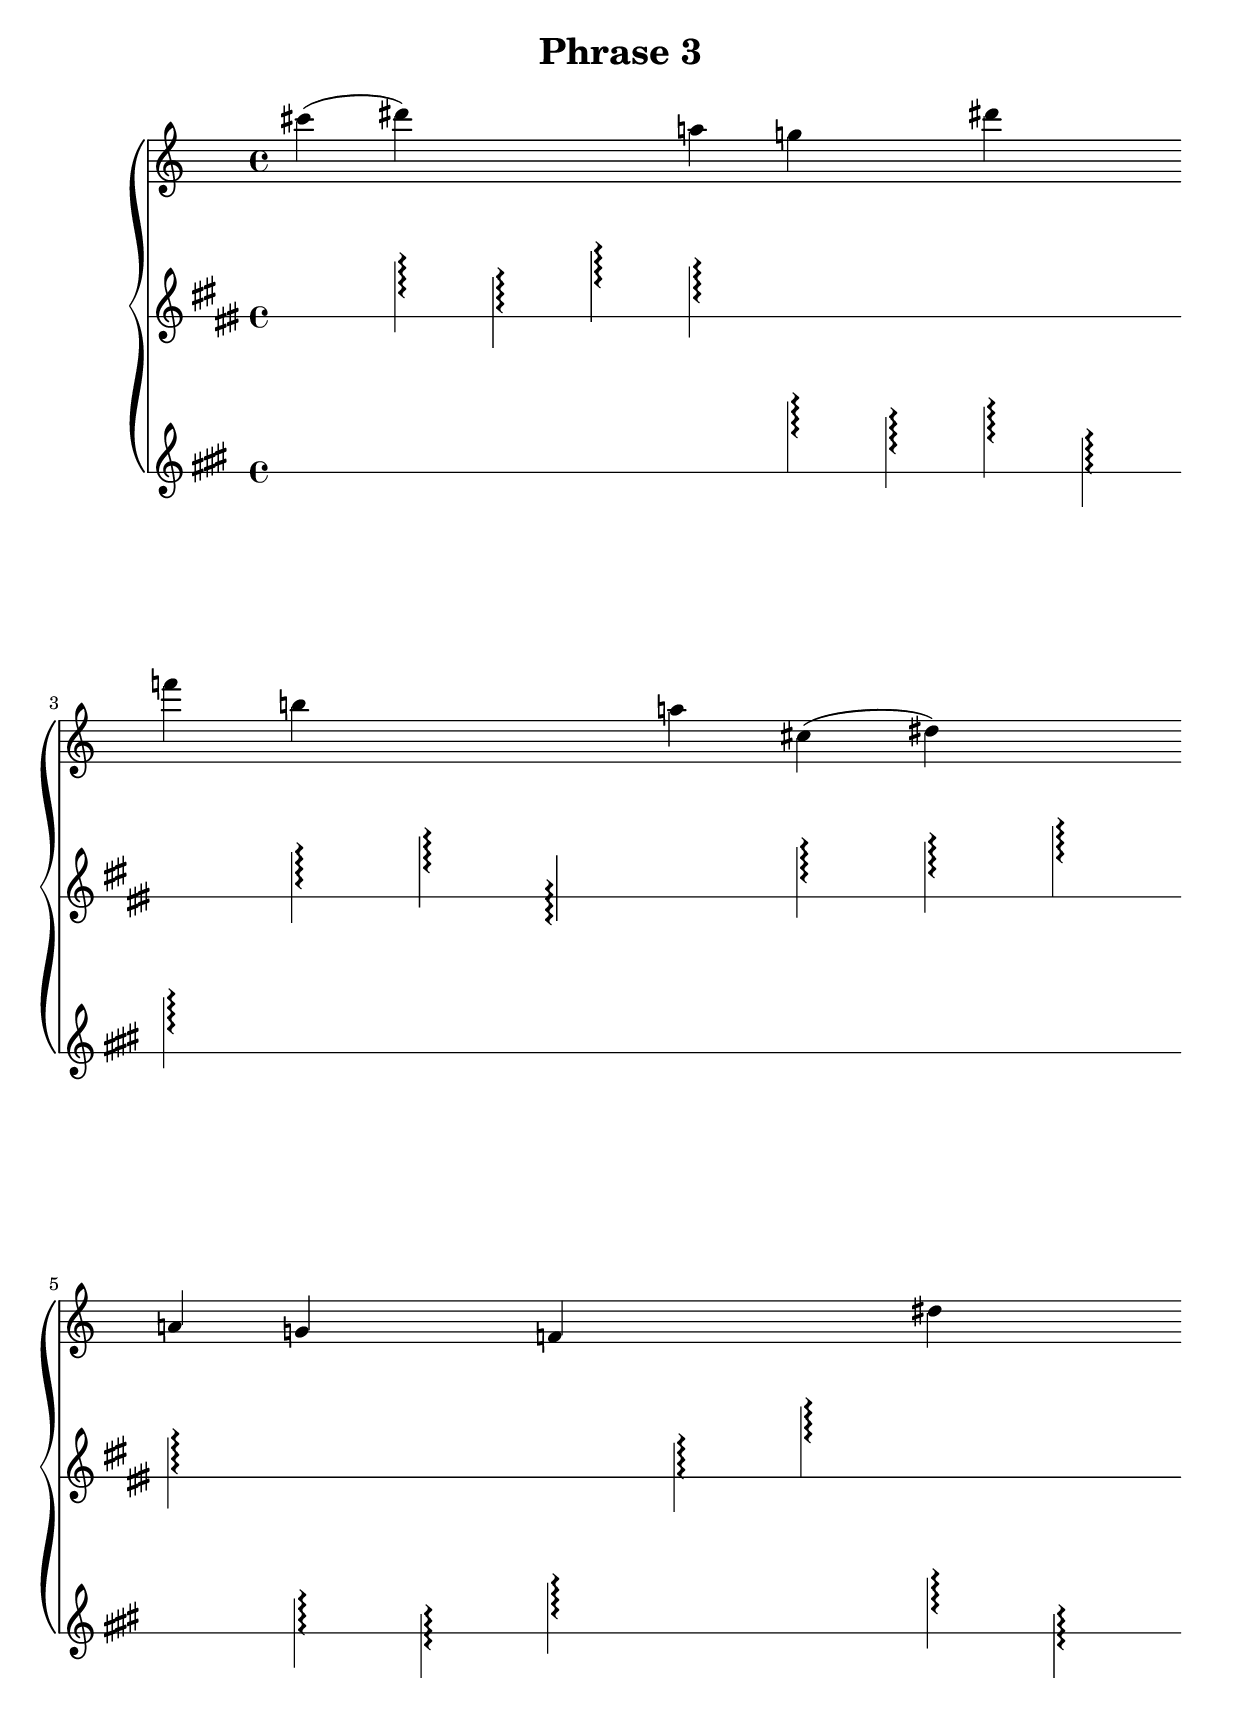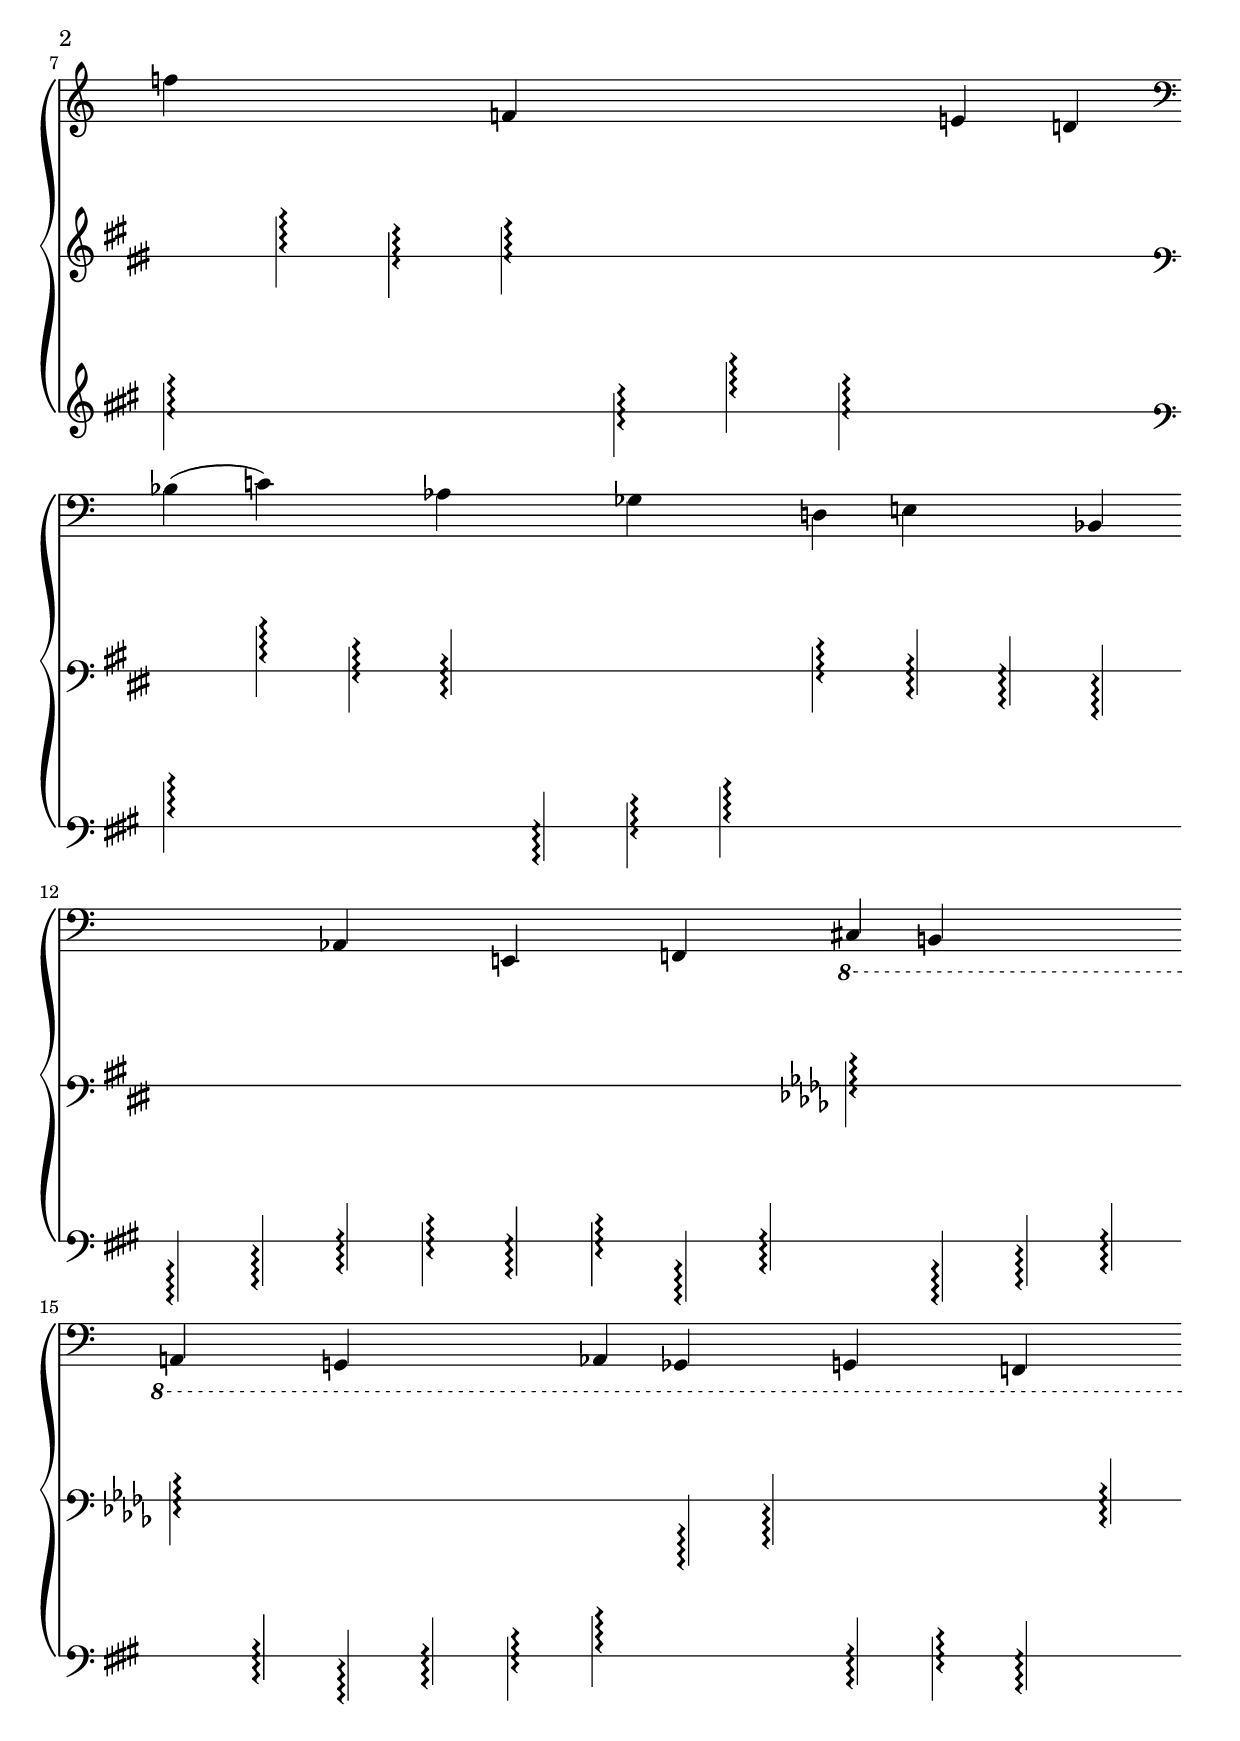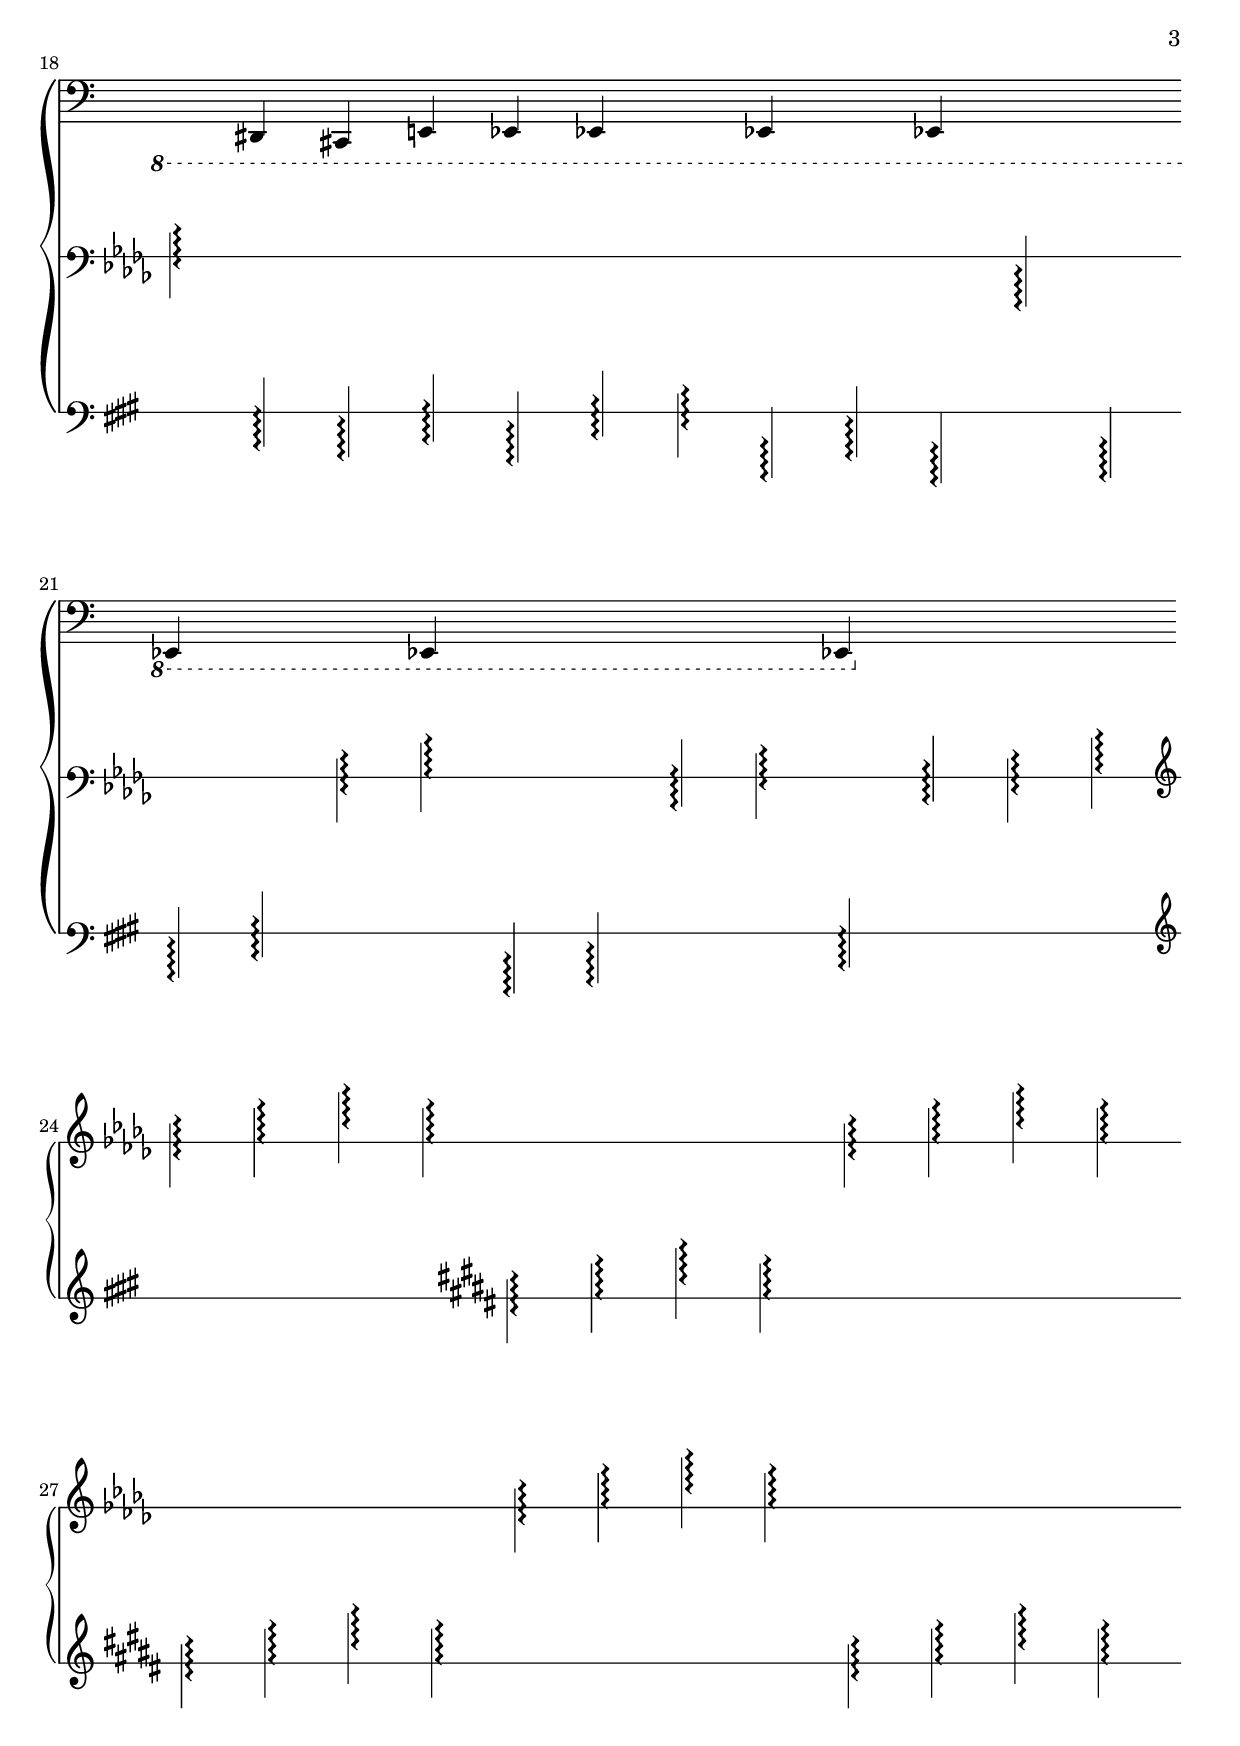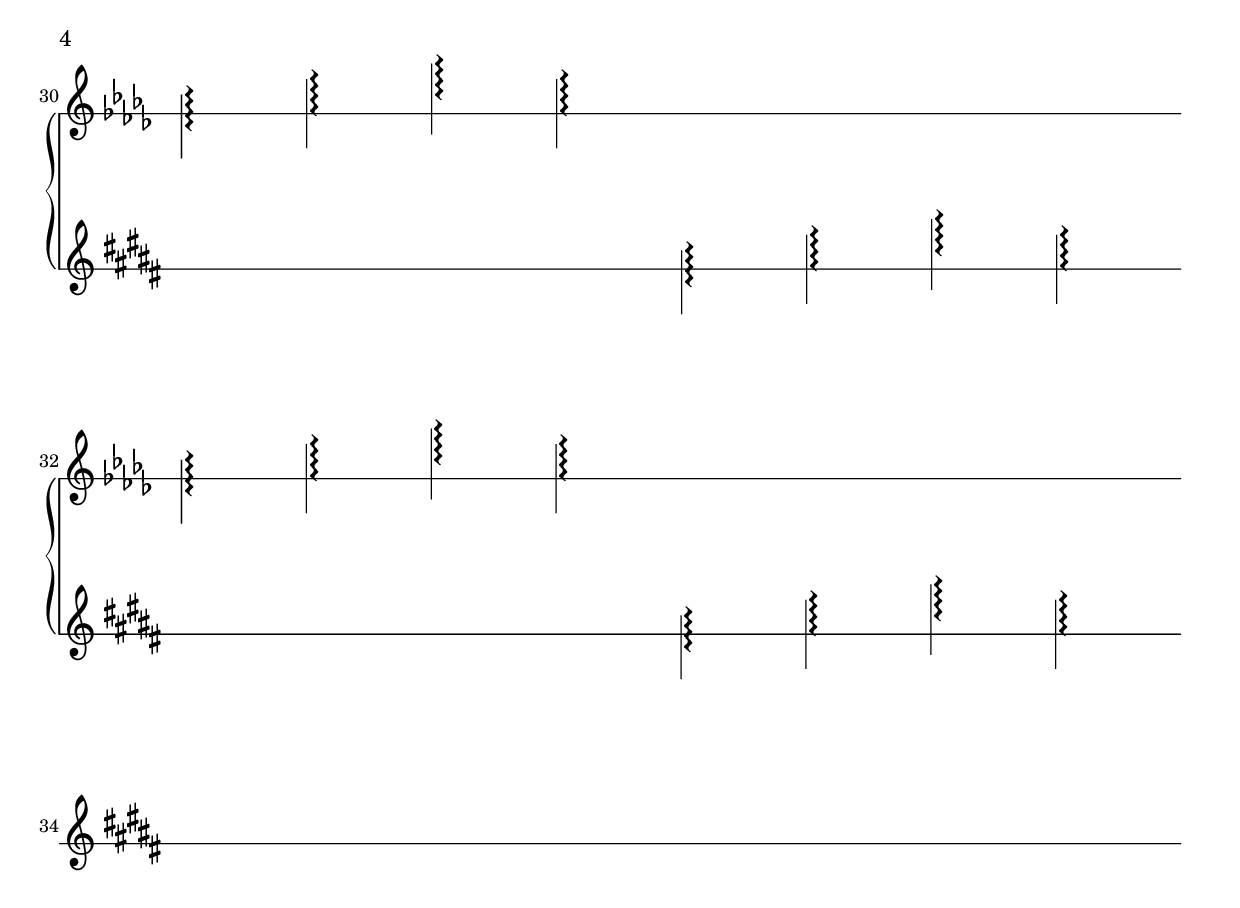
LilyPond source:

\version "2.20.0"

\header {
	title = "Phrase 3"
}

%% http://lsr.di.unimi.it/LSR/Item?u=1&id=761
%% see also http://lsr.di.unimi.it/LSR/Item?u=1&id=545

%% version 2014/03/24
%% see for snippet upgrade http://gillesth.free.fr/Lilypond/chord/
%% A little doc is also provided !

#(define (noteEvent? music)
(eq? (ly:music-property music 'name) 'NoteEvent))

#(define (no-duration? music)
(not (ly:duration? (ly:music-property music 'duration))))

#(define (expand-q-chords music); for q chords : see chord-repetition-init.ly
(expand-repeat-chords! (list 'rhythmic-event) music))

%%%%%%%%%%%%%%%%%%%%%%%%%%  extractNote  %%%%%%%%%%%%%%%%%%%%%%%%%%%%%%%%%%%%%
#(define tagNotExtractNote (gensym))
#(use-modules (ice-9 receive)) %% for the use of receive

#(define (chord->note chord n . args)
"Return either the note n of chord chord, keeping articulations or if other
numbers are specified in args, a chord with the matching notes."
(receive (notes others)
 (partition noteEvent? (ly:music-property chord 'elements))
 (if (null? notes)
   chord
   (let* ((len (length notes))
          (res (filter-map
            (lambda(i)
              (and (integer? i)
                   (<= i len)
                   (> i 0)
                   (list-ref notes (1- i)))) ; list-ref is zero-based
            (cons n args)))
           (one-note (cond 
             ((null? res) (list-ref notes (1- len)))
             ((null? (cdr res))(car res))
             (else #f))))
      (if one-note
        (begin
          (ly:music-set-property! one-note 'articulations 
            (append (ly:music-property one-note 'articulations) others))
          one-note)
        (make-event-chord (append res others)))))))
         
#(define (extract-note music n . args)
"Extract the note n of each chords in music, keeping articulations.
If other numbers are given in args, the function returns a chord build with all
matching notes. If no note matches, returns the last note of the chord."
 (map-some-music 
   (lambda (evt)
      (cond 
        ((eq? 'EventChord (ly:music-property evt 'name))
           (let ((tags (ly:music-property evt 'tags)))
              (if (memq tagNotExtractNote tags)
                 (ly:music-set-property! evt 'tags ; only remove the tag
                     (delq tagNotExtractNote tags))
                 (set! evt (apply chord->note evt n args)))
              evt))
        (else (and (ly:music-property evt 'duration #f) evt))))
   (expand-q-chords music)))

extractNote = #(define-music-function (parser location n music )
                                                            (number? ly:music?)
 (extract-note music n))

% usefull for notExtractNote
tagify = #(define-music-function (parser location tag music)(symbol? ly:music?)
"Add `tag in the tags property of all chords"
(music-map
	(lambda (evt)
    (if (eq? 'EventChord (ly:music-property evt 'name))
       (ly:music-set-property! evt 'tags
             (cons tag (ly:music-property evt 'tags))))
		evt)
	music))
notExtractNote = #(define-music-function (parser location music)(ly:music?)
"Avoids music to be extracted by \\extractNote."
#{
  \tagify #tagNotExtractNote $music
#})

%%%%%%%%%%%%%%%%%%%%%%%%%%  extractVoice  %%%%%%%%%%%%%%%%%%%%%%%%%%%%%%%%%%%%%
#(define tagNotExtractVoice (gensym))

#(define (extract-voice music d deeper-level?) ;; d as a decimal number
   (define (nth-voice voices n)
    (let ((len (length voices)))
     (list-ref voices (1-   ; list-ref is zero-based !
      (if (<= n len) n len)))))
   
   (define (not-extract? x)
     (let ((tags (ly:music-property x 'tags)))
        (and (memq tagNotExtractVoice tags)    ; don't extract anything
             (begin 
               (ly:music-set-property! x 'tags 
                   (delq tagNotExtractVoice tags)) ; only remove the tag
               x))))
   
   (define (myfilter x)
     (or (not-extract? x)
         (case (ly:music-property x 'name #f)
           ((SimultaneousMusic EventChord) x)
           ((OverrideProperty PropertySet VoiceSeparator) #f)
           ((ContextSpeccedMusic)
              (if (eq? (ly:music-property x 'context-type) 'Voice)
                (set! x (myfilter (ly:music-property x 'element #f))))
              x)
           (else (if (ly:music-property x 'duration #f)
             x
             (let ((e (ly:music-property x 'element #f))
                      (es (ly:music-property x 'elements #f)))
               (if e (ly:music-set-property! x 'element (myfilter e)))
               (if (pair? es)(ly:music-set-property! x 'elements
                                (filter myfilter es)))
               x))))))
(map-some-music 
 (lambda(evt)
   (case (ly:music-property evt 'name)
     ((EventChord) evt)
     ((SimultaneousMusic)
        (or (not-extract? evt)
            (let* ((save-d d)                      ; if d = 4.321, we'll get :
                   (n (truncate d))                ; n = 4 (the integer part)
                   (next-d (- (* 10  d)(* 10 n)))  ; next-d = 43.21 - 40 = 3.21
                   (voices (filter myfilter (ly:music-property evt 'elements))))     
              (set! evt (if (or (null? voices)(< n 1))
                 '()
                 (nth-voice voices (inexact->exact n))))
              (if deeper-level? (begin                                   
                (set! d (if (< next-d 1) n next-d))        ; keep n if (truncate next-d) = 0
                (set! evt (extract-voice evt d deeper-level?)))) ; SimultaneousMusic inside?
              (set! d save-d)
              evt)))
     (else (and (ly:music-property evt 'duration #f)
                evt))))
 music))

extractVoice = #(define-music-function (parser location n music )
                                                            (integer? ly:music?)
"Extract in music, the n-th voice of simultaneous music of the same level, keeping 
only basic music events (no more \\Voicexxx or \\new Voice). A Voice separator
doesn't count as a voice."
(extract-voice music n #f))

deepExtractVoice = #(define-music-function (parser location x music )
                                                            (number? ly:music?)
"Behaves like extractVoice, taking first the integer part of x as n argument, but
goes deeper in each simultaneous music, extracting voice of other potential
simultaneous music, taking now as n argument the first digit of the decimal part
of x, then continues always deeper with second digit and so on.
Notes that a digit of 0, means taking previous value of n, so 2 is equivalent to 2,222...
and 2,3 to 2,333..."
(extract-voice music x #t))

notExtractVoice = #(define-music-function (parser location music)(ly:music?)
"Inside an \\extractVoice section, avoids that a part of this section (called
here `music) to be extracted."
#{ \tag #tagNotExtractVoice $music #})

%%%%%%%%%%%%%%%%%%%%%%%%%%%%% derivated functions %%%%%%%%%%%%%%%%%%%%%%%%%%%%%
%% If you have enter << <c e g> \\ <ais cis fis> >>, the first function will
%% give you c, the second fis
extractPartUpper = #(define-music-function (parser location music )(ly:music?)
 #{ \extractNote #1000 \extractVoice #1 $music #})

extractPartLower = #(define-music-function (parser location music )(ly:music?)
 #{ \extractNote #1 \extractVoice #1000 $music #})
                          %%%%%% shortcuts %%%%%%%
#(define ePU extractPartUpper)
#(define ePL extractPartLower)


%%%%%%%%%%%%%%%%%%%%% addNote

#(define (add-note music notes-to-add)                ; music and notes-to-add as music
  (define (note->chords-arti note)                    ; note as a NoteEvent
    (receive (note-arti chord-arti)
      (partition      ; separates arti for NoteEvent from arti for EventChord
        (lambda (evt)(memq (ly:music-property evt 'name)
                       (list 'StringNumberEvent 'StrokeFingerEvent 'FingeringEvent)))
        (ly:music-property note 'articulations))
      (ly:music-set-property! note 'articulations note-arti)
      chord-arti))
  (let* ((alist      ; a list of pairs of 2 lists : '(notes . articulations)
          (reverse (let loop ((m (expand-q-chords notes-to-add)) ; q to chords
                              (p '())) ; m = music, p previous value of the list
            (case (ly:music-property m 'name)
              ((or SkipEvent SkipMusic) ; a skip in notes-to-add means : add nothing
                 (cons #f p))           ; add #f to the list
              ((NoteEvent) 
                 (acons (list m) (note->chords-arti m) p))
              ((EventChord)
                 (receive (notes arti) ; separates notes from scripts, dynamics etc
                   (partition noteEvent? (ly:music-property m 'elements))
                   (if (pair? notes)(acons notes arti p) p)))
              (else (let ((e (ly:music-property m 'element)))
                 (fold loop
                       (if (ly:music? e)(loop e p) p)
                       (ly:music-property m 'elements))))))))
        (entry #f)  ; will be (car alist)
        (entry? (lambda() (and
                  (pair? alist)
                  (begin (set! entry (car alist))
                         (set! alist (cdr alist))
                         entry))))
        (do-add (lambda (notes arti)
                  (let* ((dur (ly:music-property (car notes) 'duration))
                         (new-notes (map            ; fix all durations to dur
                           (lambda(evt)(ly:music-set-property! evt 'duration dur)
                                       evt)
                           (car entry)))            ; the list of new notes
                         (new-arti (cdr entry)))    ; the articulations
                     (append new-notes notes new-arti arti)))))
    ;; combine in chords, each element of alist with notes of music  
   (map-some-music
     (lambda(x)
       (case (ly:music-property x 'name)
           ((NoteEvent)(if (entry?)
              (make-event-chord (do-add (list x) (note->chords-arti x)))
              x))
           ((EventChord)
              (if (entry?)(receive (notes arti) ; separates notes from scripts, dynamics etc
                (partition noteEvent? (ly:music-property x 'elements))
                (if (pair? notes)(ly:music-set-property! x 'elements (do-add notes arti)))))
              x)
           (else (and (ly:music-property x 'duration #f) x)))) ; #f means : go deeper
     (expand-q-chords music))))


addNote = #(define-music-function (parser location music notes)
                                                          (ly:music? ly:music?)
"Merges in a chord, the first note or chord in `music, with the first note or chord
in `notes, including articulations, then continues to the second one, and so on.
The duration of notes are taken from `music.
In `notes, only note or chord events are kept."
(add-note #{\relative c' $music  #}   ; the 2 music-parameters will
          #{\relative c' $notes  #})) % be seen in \relative mode
          

%%%%%%%%%%%%%%%%%%%% addVoice
%% Traditionnal way
addVoice = #(define-music-function (parser location music newVoice)
                                                          (ly:music? ly:music?)
#{ << $music \\ $newVoice >> #})


%% Alternate way
addVoiceAlt = #(define-music-function (parser location music newVoice)
                                                          (ly:music? ly:music?)
#{ << { \voiceOne $music } \new Voice { \voiceTwo $newVoice } >>
   \oneVoice #})
                                                          
%%%%%%%%%%%%%%%%%%%%
deleteDynamics = #(define-music-function (parser location music) (ly:music?)
(music-filter (lambda (evt)
                (not (memq (ly:music-property evt 'name) (list 
                           'AbsoluteDynamicEvent 'CrescendoEvent 'DecrescendoEvent))))
   	      music))

%%%%%%%%%%%%%%%%%%%%%%%%
absolute = #(define-music-function (parser location music) (ly:music?)
"A \\relative command will have no effect in the resulting music."
(make-music 'UnrelativableMusic 'element music))

doubleNote = #(define-music-function (parser location music) (ly:music?)
"Double each note with the note an octave higher."
 #{ \addNote \transpose c c' \relative c' { $music } $music #})


squig = #(define-music-function 
	(note)(ly:music?)
	#{
		\temporary \override Stem.thickness = #-1.0
  		%\temporary \override Flag.transparent = ##t
 		\temporary \override Beam.transparent = ##t
		
		\hide NoteHead
		\temporary \override NoteHead.no-ledgers = ##t

		\temporary \override Arpeggio.X-offset = #0.25

		\doubleNote #note \arpeggio

		\revert NoteHead.no-ledgers
		\revert NoteHead.transparent

		\revert Arpeggio.X-offset

  		\revert Beam.transparent 
  		\revert Flag.transparent 
  		\revert Stem.thickness
	#})

squiges = #(define-music-function 
  (note)(ly:music?)
  #{
    \temporary \override Stem.thickness = #-1.0
      \temporary \override Flag.transparent = ##t
    \temporary \override Beam.transparent = ##t
    
    \hide NoteHead
    \temporary \override NoteHead.no-ledgers = ##t

    \temporary \override Arpeggio.X-offset = #0.25

    \doubleNote #note \arpeggio^\markup{\flat}

    \revert NoteHead.no-ledgers
    \revert NoteHead.transparent

    \revert Arpeggio.X-offset

      \revert Beam.transparent 
      \revert Flag.transparent 
      \revert Stem.thickness
  #})

squignat = #(define-music-function 
  (note)(ly:music?)
  #{
    \temporary \override Stem.thickness = #-1.0
    \temporary \override Flag.transparent = ##t
    \temporary \override Beam.transparent = ##t
    \temporary \override Dots.stencil = ##f
    
    \hide NoteHead
    \temporary \override NoteHead.no-ledgers = ##t

    \temporary \override Arpeggio.X-offset = #0.25

    \doubleNote #note \arpeggio^\markup{\natural}


    \revert NoteHead.no-ledgers
    \revert NoteHead.transparent

    \revert Arpeggio.X-offset

      \revert Dots.transparent
      \revert Beam.transparent 
      \revert Flag.transparent 
      \revert Stem.thickness

  #})

squigUp = #(define-music-function 
  (note)(ly:music?)
  #{
    \temporary \override Stem.thickness = #-1.0
    \temporary \override Flag.transparent = ##t
    \temporary \override Beam.transparent = ##t
    \temporary \override Dots.stencil = ##f
    
    \hide NoteHead
    \temporary \override NoteHead.no-ledgers = ##t

    \temporary \override Arpeggio.X-offset = #0.25

    \change Staff = "accompanimentUp"
    \doubleNote #note \arpeggio


    \revert NoteHead.no-ledgers
    \revert NoteHead.transparent

    \revert Arpeggio.X-offset

      \revert Dots.transparent
      \revert Beam.transparent 
      \revert Flag.transparent 
      \revert Stem.thickness

  #})

squigDown = #(define-music-function 
  (note)(ly:music?)
  #{
    \temporary \override Stem.thickness = #-1.0
    \temporary \override Flag.transparent = ##t
    \temporary \override Beam.transparent = ##t
    \temporary \override Dots.stencil = ##f
    
    \hide NoteHead
    \temporary \override NoteHead.no-ledgers = ##t

    \temporary \override Arpeggio.X-offset = #0.25

    \change Staff = "accompanimentDown"
    \doubleNote #note \arpeggio


    \revert NoteHead.no-ledgers
    \revert NoteHead.transparent

    \revert Arpeggio.X-offset

      \revert Dots.transparent
      \revert Beam.transparent 
      \revert Flag.transparent 
      \revert Stem.thickness

  #})

\include "../z/note.ily"

pentatonic = #`(
  (0 . ,DOUBLE-SHARP)
  (1 . 0)
  (2 . 0)
  (3 . ,DOUBLE-SHARP)
  (4 . 0)
  (5 . 0)
  (6 . 0)
)

whole-tone = #`(
  (0 . 0)
  (1 . 0)
  (2 . 0)
  (3 . ,SHARP)
  (4 . ,SHARP)
  (5 . ,SHARP)
  (6 . ,SHARP)
)

function =
#(define-music-function
     (parser location pitch duration figure)
     (ly:pitch? ly:duration? string?)
	(make-music
	  'SequentialMusic
	  'elements
	  (list (make-music
	          'NoteEvent
	          'articulations
	          (list (make-music
	                  'AbsoluteDynamicEvent
	                  'text
	                  "f"))
	          'duration
	          duration
	          'pitch
	          pitch)))
   )

melodyC = {
	\ottava #0
	\relative c''' { cis4( dis) s s a g s dis' s f b, s s a }
	
	\ottava #0
	\relative c'' { cis( dis) s a g s f s s dis' s f s s f, s s s e d}

	\bar "" \break
	\clef "bass"
	\relative c' { bes( c) s aes s ges s d e s bes s s aes s e s f s }

	\ottava #-1
	\relative c, { cis b s s  a s g s s aes ges s g s f s s dis cis e es }

	\relative c,, { es s es s es s s es s s es s s s s es s s s 
		}	
}

accompanimentC = {
	\override Accidental.stencil = ##f
	\arpeggioNormal
	s4
	%\ottava #1
	\squigUp d' \squig a'  \squig f' \squig c' 
	\squigDown gis'' \squig dis' \squig fis' \squig gis' 
	\squig dis' \squigUp b' \squig e' \squig b 
	s4
	
	%\ottava #0
	\squig c' \squig d' \squig g'' 
	\squig a' \squigDown gis' \squig dis \squig cis' 
	\squigUp g' \squig g'' \squigDown dis' \squig dis 
	\squig fis \squigUp a' \squig e \squig f 
	\squigDown dis \squig cis' \squig fis s4 
	s4
	\change Staff = "accompanimentUp" \clef "bass"
	\set Staff.clefPosition = #0
  	\set Staff.middleCPosition = #4
	\change Staff = "accompanimentDown" \clef "bass"
	\set Staff.clefPosition = #0
  	\set Staff.middleCPosition = #4

	\squigDown ais \squigUp a \squig d, 
	\squig a, \squigDown fis,, \squig dis, \squig gis 
	\squigUp d, \squig a, \squig f,, \squig d,, 
	\squigDown ais,, \squig dis,, \squig gis, \squig cis, 
	\squig fis,, \squig cis, \squig ais,, \squig gis,

	\change Staff = "accompanimentUp"
	\key bes \minor

	%\ottava #-1
	\squigUp dis, \squigDown ais,, \squig dis,, \squig gis,
	\squigUp cis, \squigDown ais, \squig dis,, \squig gis,
	\squig cis, \squig gis \squigUp g,, \squig dis,,
	\squigDown gis, \squig cis, \squig fis,, \squigUp a, 
	\squig dis, \squigDown fis,, \squig dis,, \squig gis, 
	\squig cis,,

	\squig ais, \squig cis, \squig gis,,
	\squig dis,, \squig fis,,, \squigUp cis,, \squigDown gis,,
	\squig dis,, \squig ais, \squigUp cis, \squig f,
	\squigDown ais,, \squig cis,, \squigUp g, \squig dis, 
	\squigDown fis,, \squigUp a, \squig cis, \squig g
	\change Staff = "accompanimentUp" \clef "treble"
	\set Staff.clefPosition = #0
  	\set Staff.middleCPosition = #-4
	\change Staff = "accompanimentDown" \clef "treble"
	\set Staff.clefPosition = #0
  	\set Staff.middleCPosition = #-4
	\squigUp dis \squig g' \squig cis' \squig g' 

	\change Staff = "accompanimentDown"
	\key b \major
	\squigDown dis \squig g' \squig cis' \squig g'

	\squigUp dis \squig g' \squig cis' \squig g' 

	\squigDown dis \squig g' \squig cis' \squig g'

	\squigUp dis \squig g' \squig cis' \squig g' 

	\squigDown dis \squig g' \squig cis' \squig g'

	\squigUp dis \squig g' \squig cis' \squig g' 

	\squigDown dis \squig g' \squig cis' \squig g'

	\squigUp dis \squig g' \squig cis' \squig g' 

	\squigDown dis \squig g' \squig cis' \squig g'
}

\score {
	\new GrandStaff <<
		\new Staff = "melody" \with {
			\accidentalStyle dodecaphonic
			\override VerticalAxisGroup.staff-staff-spacing = #'((minimum-distance . 15))
		}{
			\clef "treble"
			\partial 4
			\stemless

			\melodyC
		}
		\new Staff = "accompanimentUp" \with {
			\override VerticalAxisGroup.staff-staff-spacing = #'((minimum-distance . 15))
		}{
			\override Staff.StaffSymbol.line-positions = #'(0)
			\clef "treble"
			\set Staff.clefPosition = #0
  			\set Staff.middleCPosition = #-4

			\key c \whole-tone
			\partial 4
			\accompanimentC
		}
		\new Staff = "accompanimentDown" \with {
			%\override VerticalAxisGroup.staff-staff-spacing = #'((basic-distance . 50))
		}{
			\key f \whole-tone
			\clef "treble"
			\set Staff.clefPosition = #0
  			\set Staff.middleCPosition = #-4
			\override Staff.StaffSymbol.line-positions = #'(0)
			s4
			s1 * 35 s2.
		}
	>>
	\layout {
   		\context {
     		\Score
      		\override SpacingSpanner.base-shortest-duration = #(ly:make-moment 1/8)
    		proportionalNotationDuration = #(ly:make-moment 1/16)
    		\omit BarLine
    		\omit Staff.KeyCancellation
    	}

    	\context {
    		\GrandStaff
    		\remove Span_bar_engraver
    	}
    }
}